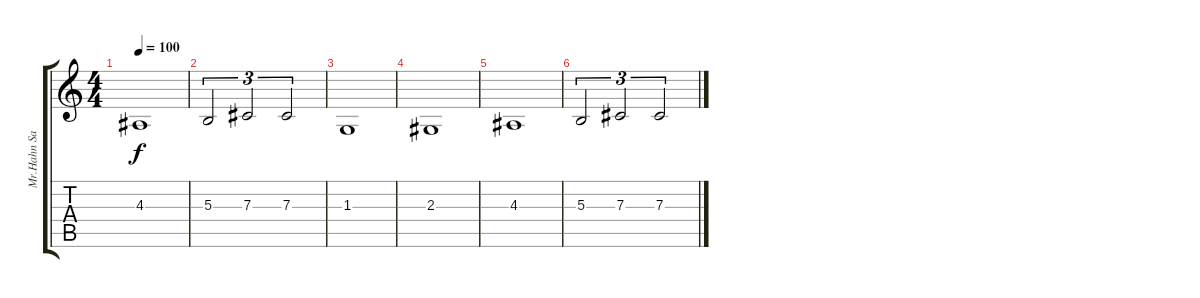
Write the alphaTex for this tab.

\track ("Mr.Hahn Sampler3" "Mr.Hahn Sa") {instrument lead5charang}
\staff {score tabs}
\tuning (Eb4 Bb3 Gb3 Db3 Ab2 Db2) {hide}
\ts (4 4)
\tempo 100
\clef g2
\ks c
4.3.1{dy f} |
5.3.2{tu (3 2)} 7.3.2{tu (3 2)} 7.3.2{tu (3 2)} |
1.3.1 |
2.3.1 |
4.3.1 |
5.3.2{tu (3 2)} 7.3.2{tu (3 2)} 7.3.2{tu (3 2)}
